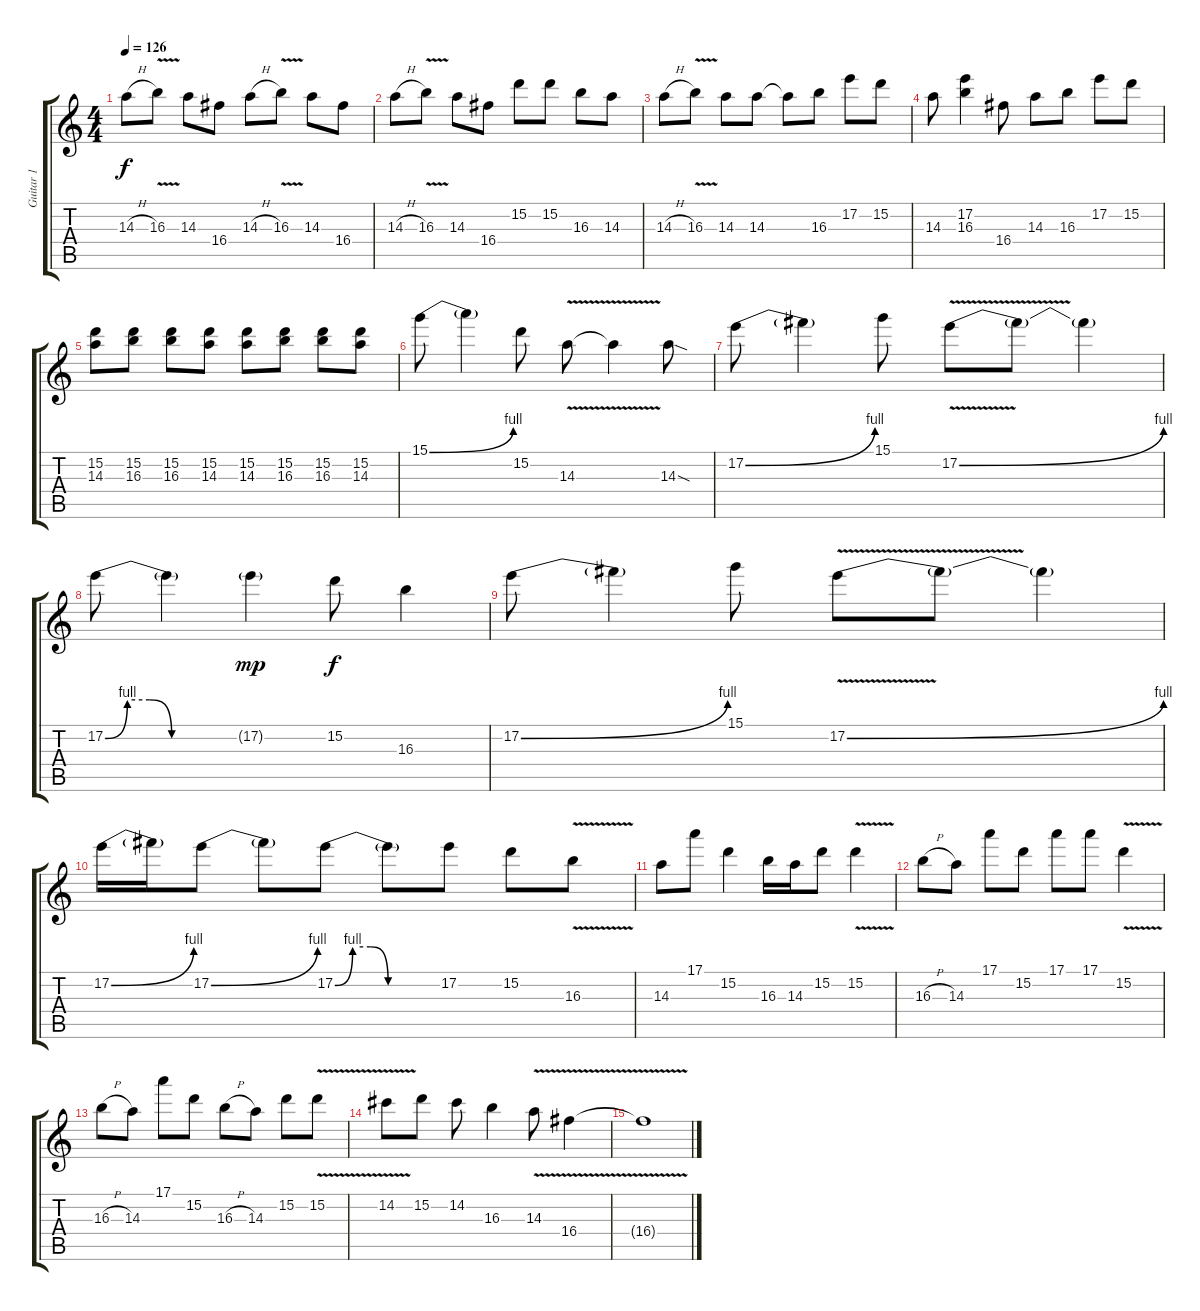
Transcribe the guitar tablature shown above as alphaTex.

\track ("Guitar 1" "Guitar 1") {instrument overdrivenguitar}
\staff {score tabs}
\tuning (E4 B3 G3 D3 A2 E2) {hide}
\ts (4 4)
\tempo 126
\clef g2
\ks c
14.3{h}.8{dy f} 16.3{v}.8 14.3.8 16.4.8 14.3{h}.8 16.3{v}.8 14.3.8 16.4.8 |
14.3{h}.8 16.3{v}.8 14.3.8 16.4.8 15.2.8 15.2.8 16.3.8 14.3.8 |
14.3{h}.8 16.3{v}.8 14.3.8 14.3.8 14.3{t}.8 16.3.8 17.2.8 15.2.8 |
14.3.8 (17.2 16.3).4 16.4.8 14.3.8 16.3.8 17.2.8 15.2.8 |
(15.2 14.3).8 (15.2 16.3).8 (15.2 16.3).8 (15.2 14.3).8 (15.2 14.3).8 (15.2 16.3).8 (15.2 16.3).8 (15.2 14.3).8 |
15.1{be (bend 0 0 60 4)}.8 15.1{t}.4 15.2.8 14.3{v}.8 14.3{t}.4 14.3{sod}.8 |
17.2{be (bend 0 0 60 4)}.8 17.2{t}.4 15.1.8 17.2{be (bend 0 0 60 4) v}.8 17.2{t}.8 17.2{t}.4 |
17.2{be (custom 0 0 10 4 20 4 30 0 60 0)}.8 17.2{t}.4 17.2{g}.4{dy mp} 15.2.8{dy f} 16.3.4 |
17.2{be (bend 0 0 60 4)}.8 17.2{t}.4 15.1.8 17.2{be (bend 0 0 60 4) v}.8 17.2{t}.8 17.2{t}.4 |
17.2{be (bend 0 0 60 4)}.16 17.2{t}.16 17.2{be (bend 0 0 60 4)}.8 17.2{t}.8 17.2{be (custom 0 0 10 4 20 4 30 0 60 0)}.8 17.2{t}.8 17.2.8 15.2.8 16.3{v}.8 |
14.3.8 17.1.8 15.2.4 16.3.16 14.3.16 15.2.8 15.2{v}.4 |
16.3{h}.8 14.3.8 17.1.8 15.2.8 17.1.8 17.1.8 15.2{v}.4 |
16.3{h}.8 14.3.8 17.1.8 15.2.8 16.3{h}.8 14.3.8 15.2.8 15.2{v}.8 |
14.2{v}.8 15.2.8 14.2.8 16.3.4 14.3{v}.8 16.4{v}.4 |
16.4{t}.1
